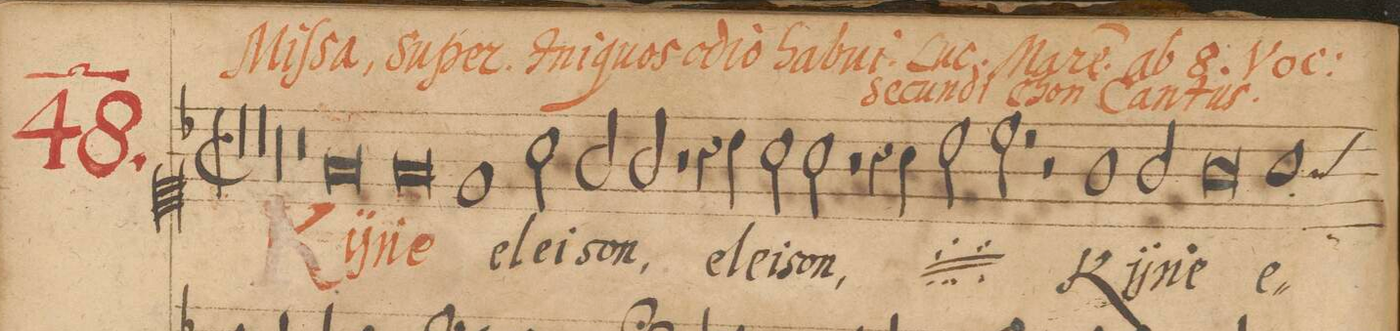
**kern	**text
*I"Secundi Chori Cantus	*
*clefC1	*
*k[b-]	*
*met(C|)	*
*M2/1	*
00r	.
=2-	=2-
=3-	=3-
00r	.
=4-	=4-
=5-	=5-
00r	.
=6-	=6-
=7-	=7-
0r	.
*	*color:red
=8-	=8-
0f	Kÿ-
=9-	=9-
0f	-ri-
*	*color:auto
=10-	=10-
1e	-e
2a\	e-
2g\	-lei-
=11-	=11-
2g\	-son,
2r	.
4r	.
4b-\	e-
2a\	-lei-
=12-	=12-
2a\	-son,
2r	.
4r	.
*	*ij
4a\	e-
2b-\	-lei-
=13-	=13-
2cc\	-son
*	*Xij
2r	.
2r	.
1g\	Kÿ-
=14-	=14-
2g\	-ri-
0g	-e
=15-	=15-
1a	e-
*custos:g	*
=16-	=16-
*-	*-
